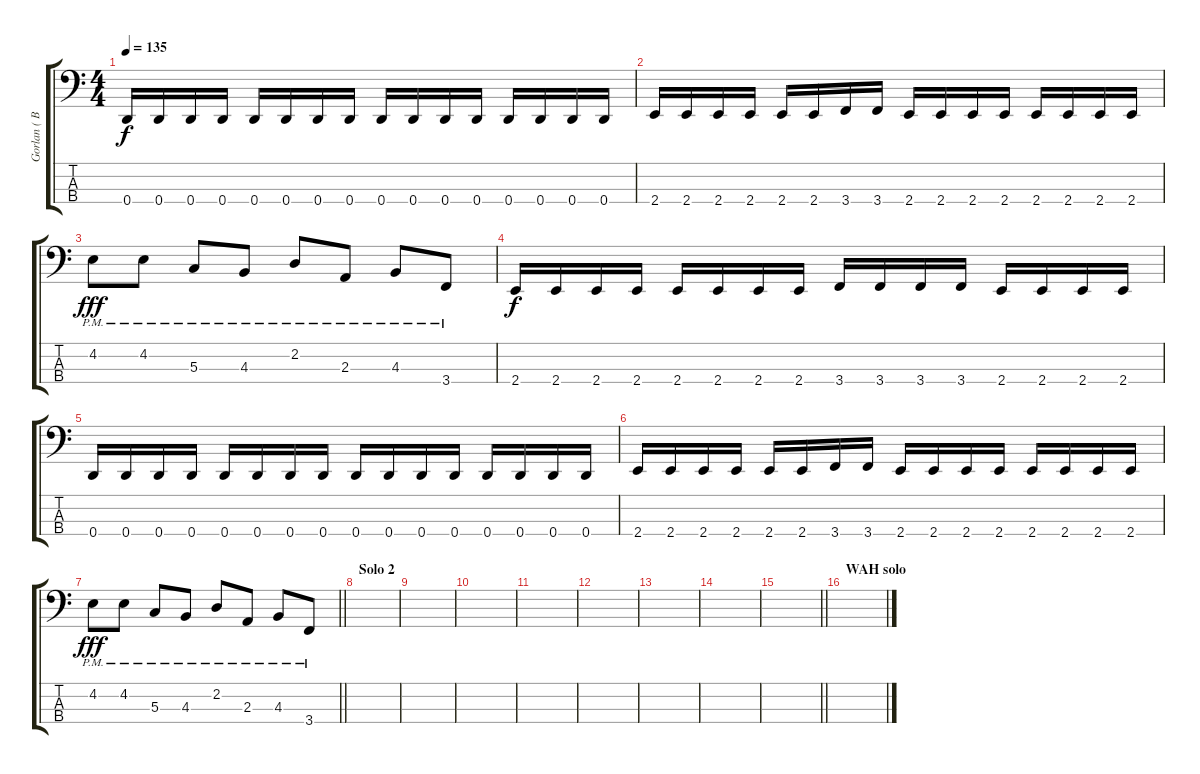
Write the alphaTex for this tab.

\track ("Gorlan ( Bass )" "Gorlan ( B") {instrument electricbasspick}
\staff {score tabs}
\tuning (F2 C2 G1 D1) {hide}
\ts (4 4)
\tempo 135
\clef f4
\ks c
0.4.16{dy f} 0.4.16 0.4.16 0.4.16 0.4.16 0.4.16 0.4.16 0.4.16 0.4.16 0.4.16 0.4.16 0.4.16 0.4.16 0.4.16 0.4.16 0.4.16 |
2.4.16 2.4.16 2.4.16 2.4.16 2.4.16 2.4.16 3.4.16 3.4.16 2.4.16 2.4.16 2.4.16 2.4.16 2.4.16 2.4.16 2.4.16 2.4.16 |
4.2{pm}.8{dy fff} 4.2{pm}.8 5.3{pm}.8 4.3{pm}.8 2.2{pm}.8 2.3{pm}.8 4.3{pm}.8 3.4{pm}.8 |
2.4.16{dy f} 2.4.16 2.4.16 2.4.16 2.4.16 2.4.16 2.4.16 2.4.16 3.4.16 3.4.16 3.4.16 3.4.16 2.4.16 2.4.16 2.4.16 2.4.16 |
0.4.16 0.4.16 0.4.16 0.4.16 0.4.16 0.4.16 0.4.16 0.4.16 0.4.16 0.4.16 0.4.16 0.4.16 0.4.16 0.4.16 0.4.16 0.4.16 |
2.4.16 2.4.16 2.4.16 2.4.16 2.4.16 2.4.16 3.4.16 3.4.16 2.4.16 2.4.16 2.4.16 2.4.16 2.4.16 2.4.16 2.4.16 2.4.16 |
\barLineRight lightlight
4.2{pm}.8{dy fff} 4.2{pm}.8 5.3{pm}.8 4.3{pm}.8 2.2{pm}.8 2.3{pm}.8 4.3{pm}.8 3.4{pm}.8 |
\section ("" "Solo 2")
|
|
|
|
|
|
|
\barLineRight lightlight
|
\section ("" "WAH solo")
